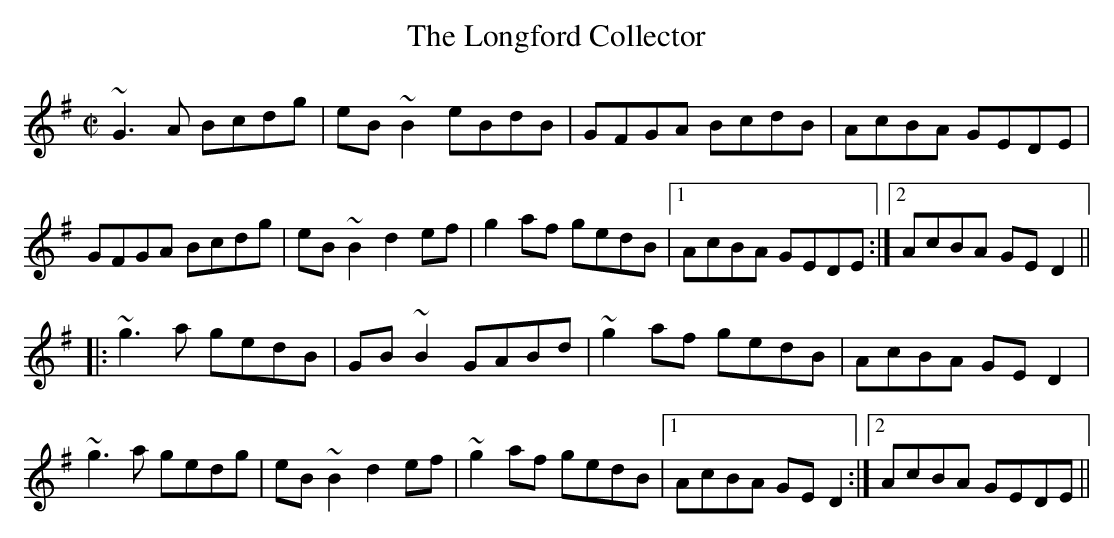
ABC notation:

X:1
T:Longford Collector, The
M:C|
L:1/8
K:G
~G3A Bcdg|eB~B2 eBdB|GFGA BcdB|AcBA GEDE|
GFGA Bcdg|eB~B2 d2ef|g2af gedB|1 AcBA GEDE:|2 AcBA GED2||
|:~g3a gedB|GB~B2 GABd|~g2af gedB|AcBA GED2|
~g3a gedg|eB~B2 d2ef|~g2af gedB|1 AcBA GED2:|2 AcBA GEDE||
